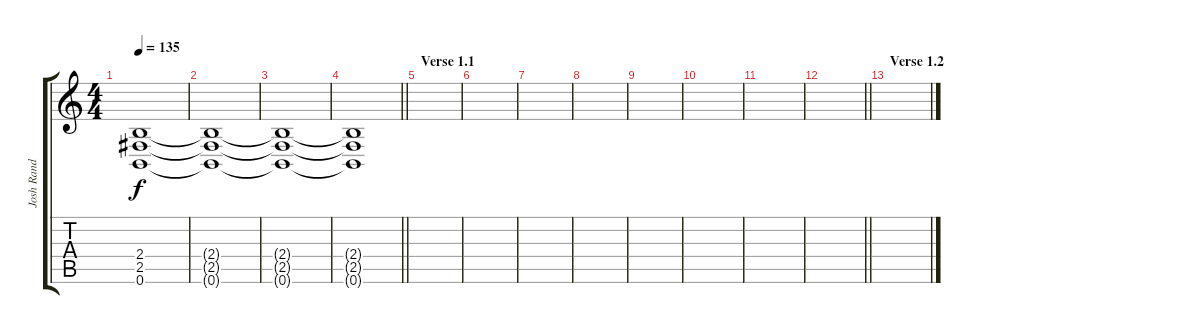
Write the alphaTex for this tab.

\track ("Josh Rand" "Josh Rand") {instrument distortionguitar}
\staff {score tabs}
\tuning (B3 Gb3 D3 A2 E2 B1) {hide}
\ts (4 4)
\tempo 135
\clef g2
\ks c
(2.4{t} 2.5{t} 0.6{t}).1{dy f} |
(2.4{t} 2.5{t} 0.6{t}).1 |
(2.4{t} 2.5{t} 0.6{t}).1 |
\barLineRight lightlight
(2.4{t} 2.5{t} 0.6{t}).1 |
\section ("" "Verse 1.1")
|
|
|
|
|
|
|
\barLineRight lightlight
|
\section ("" "Verse 1.2")
